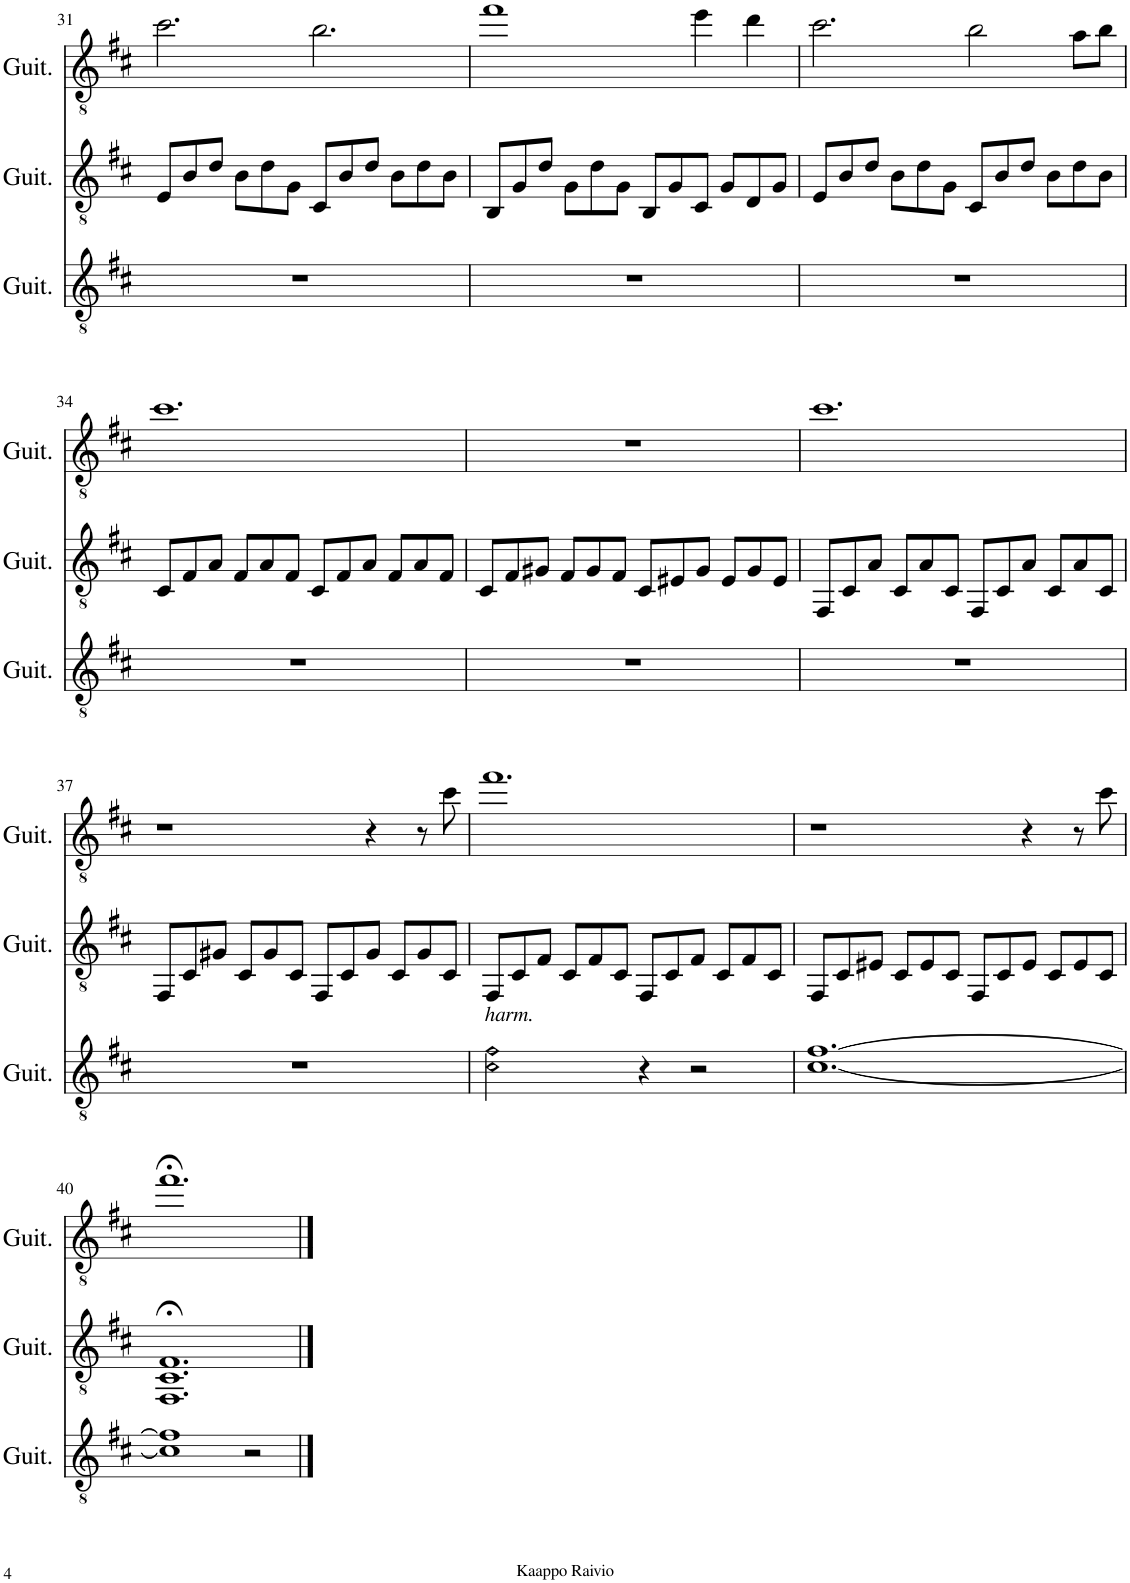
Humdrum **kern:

**kern	**kern	**kern
*part3	*part2	*part1
*staff3	*staff2	*staff1
*I"Classical Guitar	*I"Classical Guitar	*I"Classical Guitar
*I'Guit.	*I'Guit.	*I'Guit.
!!LO:PB:g=z
*clefGv2	*clefGv2	*clefGv2
*k[f#c#]	*k[f#c#]	*k[f#c#]
*M12/8	*M12/8	*M12/8
=31	=31	=31
1.r	8E/L	2.cc#\
.	8B/	.
.	8d/J	.
.	8B\L	.
.	8d\	.
.	8G\J	.
.	8C#/L	2.b\
.	8B/	.
.	8d/J	.
.	8B\L	.
.	8d\	.
.	8B\J	.
=32	=32	=32
1.r	8BB/L	1ff#
.	8G/	.
.	8d/J	.
.	8G\L	.
.	8d\	.
.	8G\J	.
.	8BB/L	.
.	8G/	.
.	8C#/J	4ee\
.	8G/L	.
.	8D/	4dd\
.	8G/J	.
=33	=33	=33
1.r	8E/L	2.cc#\
.	8B/	.
.	8d/J	.
.	8B\L	.
.	8d\	.
.	8G\J	.
.	8C#/L	2b\
.	8B/	.
.	8d/J	.
.	8B\L	.
.	8d\	8a\L
.	8B\J	8b\J
!!LO:LB:g=z
=34	=34	=34
1.r	8C#/L	1.cc#
.	8F#/	.
.	8A/J	.
.	8F#/L	.
.	8A/	.
.	8F#/J	.
.	8C#/L	.
.	8F#/	.
.	8A/J	.
.	8F#/L	.
.	8A/	.
.	8F#/J	.
=35	=35	=35
1.r	8C#/L	1.r
.	8F#/	.
.	8G#X/J	.
.	8F#/L	.
.	8G#/	.
.	8F#/J	.
.	8C#/L	.
.	8E#X/	.
.	8G#/J	.
.	8E#/L	.
.	8G#/	.
.	8E#/J	.
=36	=36	=36
1.r	8FF#/L	1.cc#
.	8C#/	.
.	8A/J	.
.	8C#/L	.
.	8A/	.
.	8C#/J	.
.	8FF#/L	.
.	8C#/	.
.	8A/J	.
.	8C#/L	.
.	8A/	.
.	8C#/J	.
!!LO:LB:g=z
=37	=37	=37
1.r	8FF#/L	1r
.	8C#/	.
.	8G#X/J	.
.	8C#/L	.
.	8G#/	.
.	8C#/J	.
.	8FF#/L	.
.	8C#/	.
.	8G#/J	4r
.	8C#/L	.
.	8G#/	8r
.	8C#/J	8cc#\
=38	=38	=38
!LO:TX:a:i:t=harm.	!	!
2.c#\ 2.f#\	8FF#/L	1.ff#
.	8C#/	.
.	8F#/J	.
.	8C#/L	.
.	8F#/	.
.	8C#/J	.
4r	8FF#/L	.
.	8C#/	.
2r	8F#/J	.
.	8C#/L	.
.	8F#/	.
.	8C#/J	.
=39	=39	=39
[1.c# [1.f#	8FF#/L	1r
.	8C#/	.
.	8E#X/J	.
.	8C#/L	.
.	8E#/	.
.	8C#/J	.
.	8FF#/L	.
.	8C#/	.
.	8E#/J	4r
.	8C#/L	.
.	8E#/	8r
.	8C#/J	8cc#\
!!LO:LB:g=z
=40	=40	=40
1c#] 1f#]	1.FF#;< 1.C#;< 1.F#;<	1.ff#;<
2r	.	.
==	==	==
*-	*-	*-
